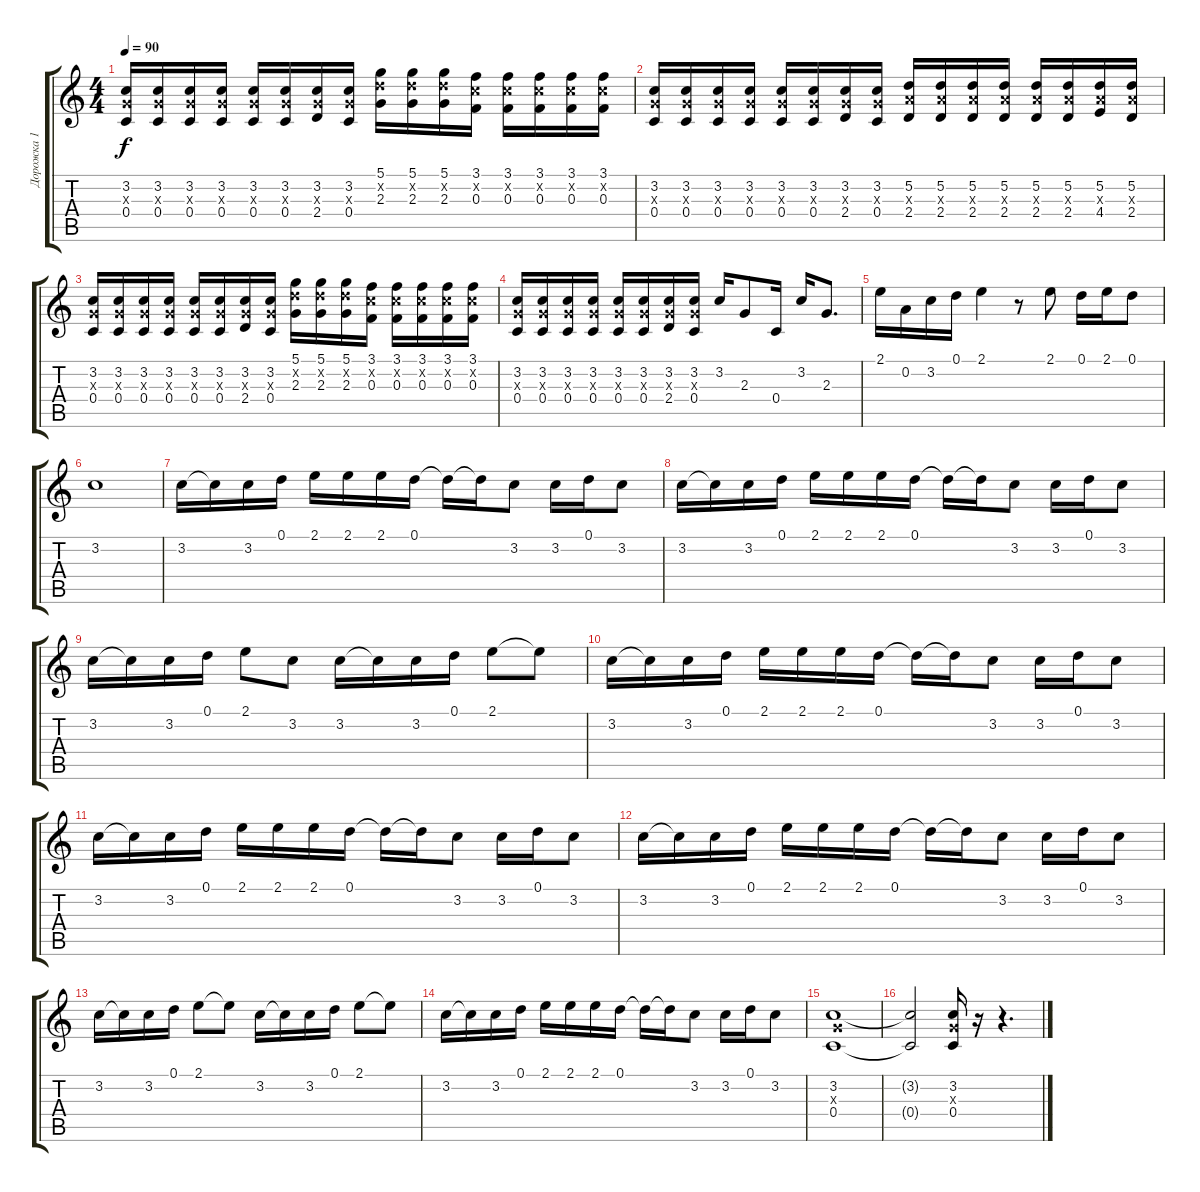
\track ("Дорожка 1" "Дорожка 1") {instrument distortionguitar}
\staff {score tabs}
\tuning (D4 A3 F3 C3 G2 C2) {hide}
\ts (4 4)
\tempo 90
\clef g2
\ks c
(3.2 2.3{x} 0.4).16{dy f} (3.2 2.3{x} 0.4).16 (3.2 2.3{x} 0.4).16 (3.2 2.3{x} 0.4).16 (3.2 2.3{x} 0.4).16 (3.2 2.3{x} 0.4).16 (3.2 2.3{x} 2.4).16 (3.2 2.3{x} 0.4).16 (5.1 5.2{x} 2.3).16 (5.1 5.2{x} 2.3).16 (5.1 5.2{x} 2.3).16 (3.1 3.2{x} 0.3).16 (3.1 3.2{x} 0.3).16 (3.1 3.2{x} 0.3).16 (3.1 3.2{x} 0.3).16 (3.1 3.2{x} 0.3).16 |
(3.2 2.3{x} 0.4).16 (3.2 2.3{x} 0.4).16 (3.2 2.3{x} 0.4).16 (3.2 2.3{x} 0.4).16 (3.2 2.3{x} 0.4).16 (3.2 2.3{x} 0.4).16 (3.2 2.3{x} 2.4).16 (3.2 2.3{x} 0.4).16 (5.2 4.3{x} 2.4).16 (5.2 4.3{x} 2.4).16 (5.2 4.3{x} 2.4).16 (5.2 4.3{x} 2.4).16 (5.2 4.3{x} 2.4).16 (5.2 4.3{x} 2.4).16 (5.2 4.3{x} 4.4).16 (5.2 4.3{x} 2.4).16 |
(3.2 2.3{x} 0.4).16 (3.2 2.3{x} 0.4).16 (3.2 2.3{x} 0.4).16 (3.2 2.3{x} 0.4).16 (3.2 2.3{x} 0.4).16 (3.2 2.3{x} 0.4).16 (3.2 2.3{x} 2.4).16 (3.2 2.3{x} 0.4).16 (5.1 5.2{x} 2.3).16 (5.1 5.2{x} 2.3).16 (5.1 5.2{x} 2.3).16 (3.1 3.2{x} 0.3).16 (3.1 3.2{x} 0.3).16 (3.1 3.2{x} 0.3).16 (3.1 3.2{x} 0.3).16 (3.1 3.2{x} 0.3).16 |
(3.2 2.3{x} 0.4).16 (3.2 2.3{x} 0.4).16 (3.2 2.3{x} 0.4).16 (3.2 2.3{x} 0.4).16 (3.2 2.3{x} 0.4).16 (3.2 2.3{x} 0.4).16 (3.2 2.3{x} 2.4).16 (3.2 2.3{x} 0.4).16 3.2.16 2.3.8 0.4.16 3.2.16 2.3.8{d} |
2.1.16 0.2.16 3.2.16 0.1.16 2.1.4 r.8 2.1.8 0.1.16 2.1.16 0.1.8 |
3.2.1 |
3.2.16 3.2{t}.16 3.2.16 0.1.16 2.1.16 2.1.16 2.1.16 0.1.16 0.1{t}.16 0.1{t}.16 3.2.8 3.2.16 0.1.16 3.2.8 |
3.2.16 3.2{t}.16 3.2.16 0.1.16 2.1.16 2.1.16 2.1.16 0.1.16 0.1{t}.16 0.1{t}.16 3.2.8 3.2.16 0.1.16 3.2.8 |
3.2.16 3.2{t}.16 3.2.16 0.1.16 2.1.8 3.2.8 3.2.16 3.2{t}.16 3.2.16 0.1.16 2.1.8 2.1{t}.8 |
3.2.16 3.2{t}.16 3.2.16 0.1.16 2.1.16 2.1.16 2.1.16 0.1.16 0.1{t}.16 0.1{t}.16 3.2.8 3.2.16 0.1.16 3.2.8 |
3.2.16 3.2{t}.16 3.2.16 0.1.16 2.1.16 2.1.16 2.1.16 0.1.16 0.1{t}.16 0.1{t}.16 3.2.8 3.2.16 0.1.16 3.2.8 |
3.2.16 3.2{t}.16 3.2.16 0.1.16 2.1.16 2.1.16 2.1.16 0.1.16 0.1{t}.16 0.1{t}.16 3.2.8 3.2.16 0.1.16 3.2.8 |
3.2.16 3.2{t}.16 3.2.16 0.1.16 2.1.8 2.1{t}.8 3.2.16 3.2{t}.16 3.2.16 0.1.16 2.1.8 2.1{t}.8 |
3.2.16 3.2{t}.16 3.2.16 0.1.16 2.1.16 2.1.16 2.1.16 0.1.16 0.1{t}.16 0.1{t}.16 3.2.8 3.2.16 0.1.16 3.2.8 |
(3.2 2.3{x} 0.4).1 |
(3.2{t} 0.4{t}).2 (3.2 2.3{x} 0.4).16 r.16 r.4{d}
